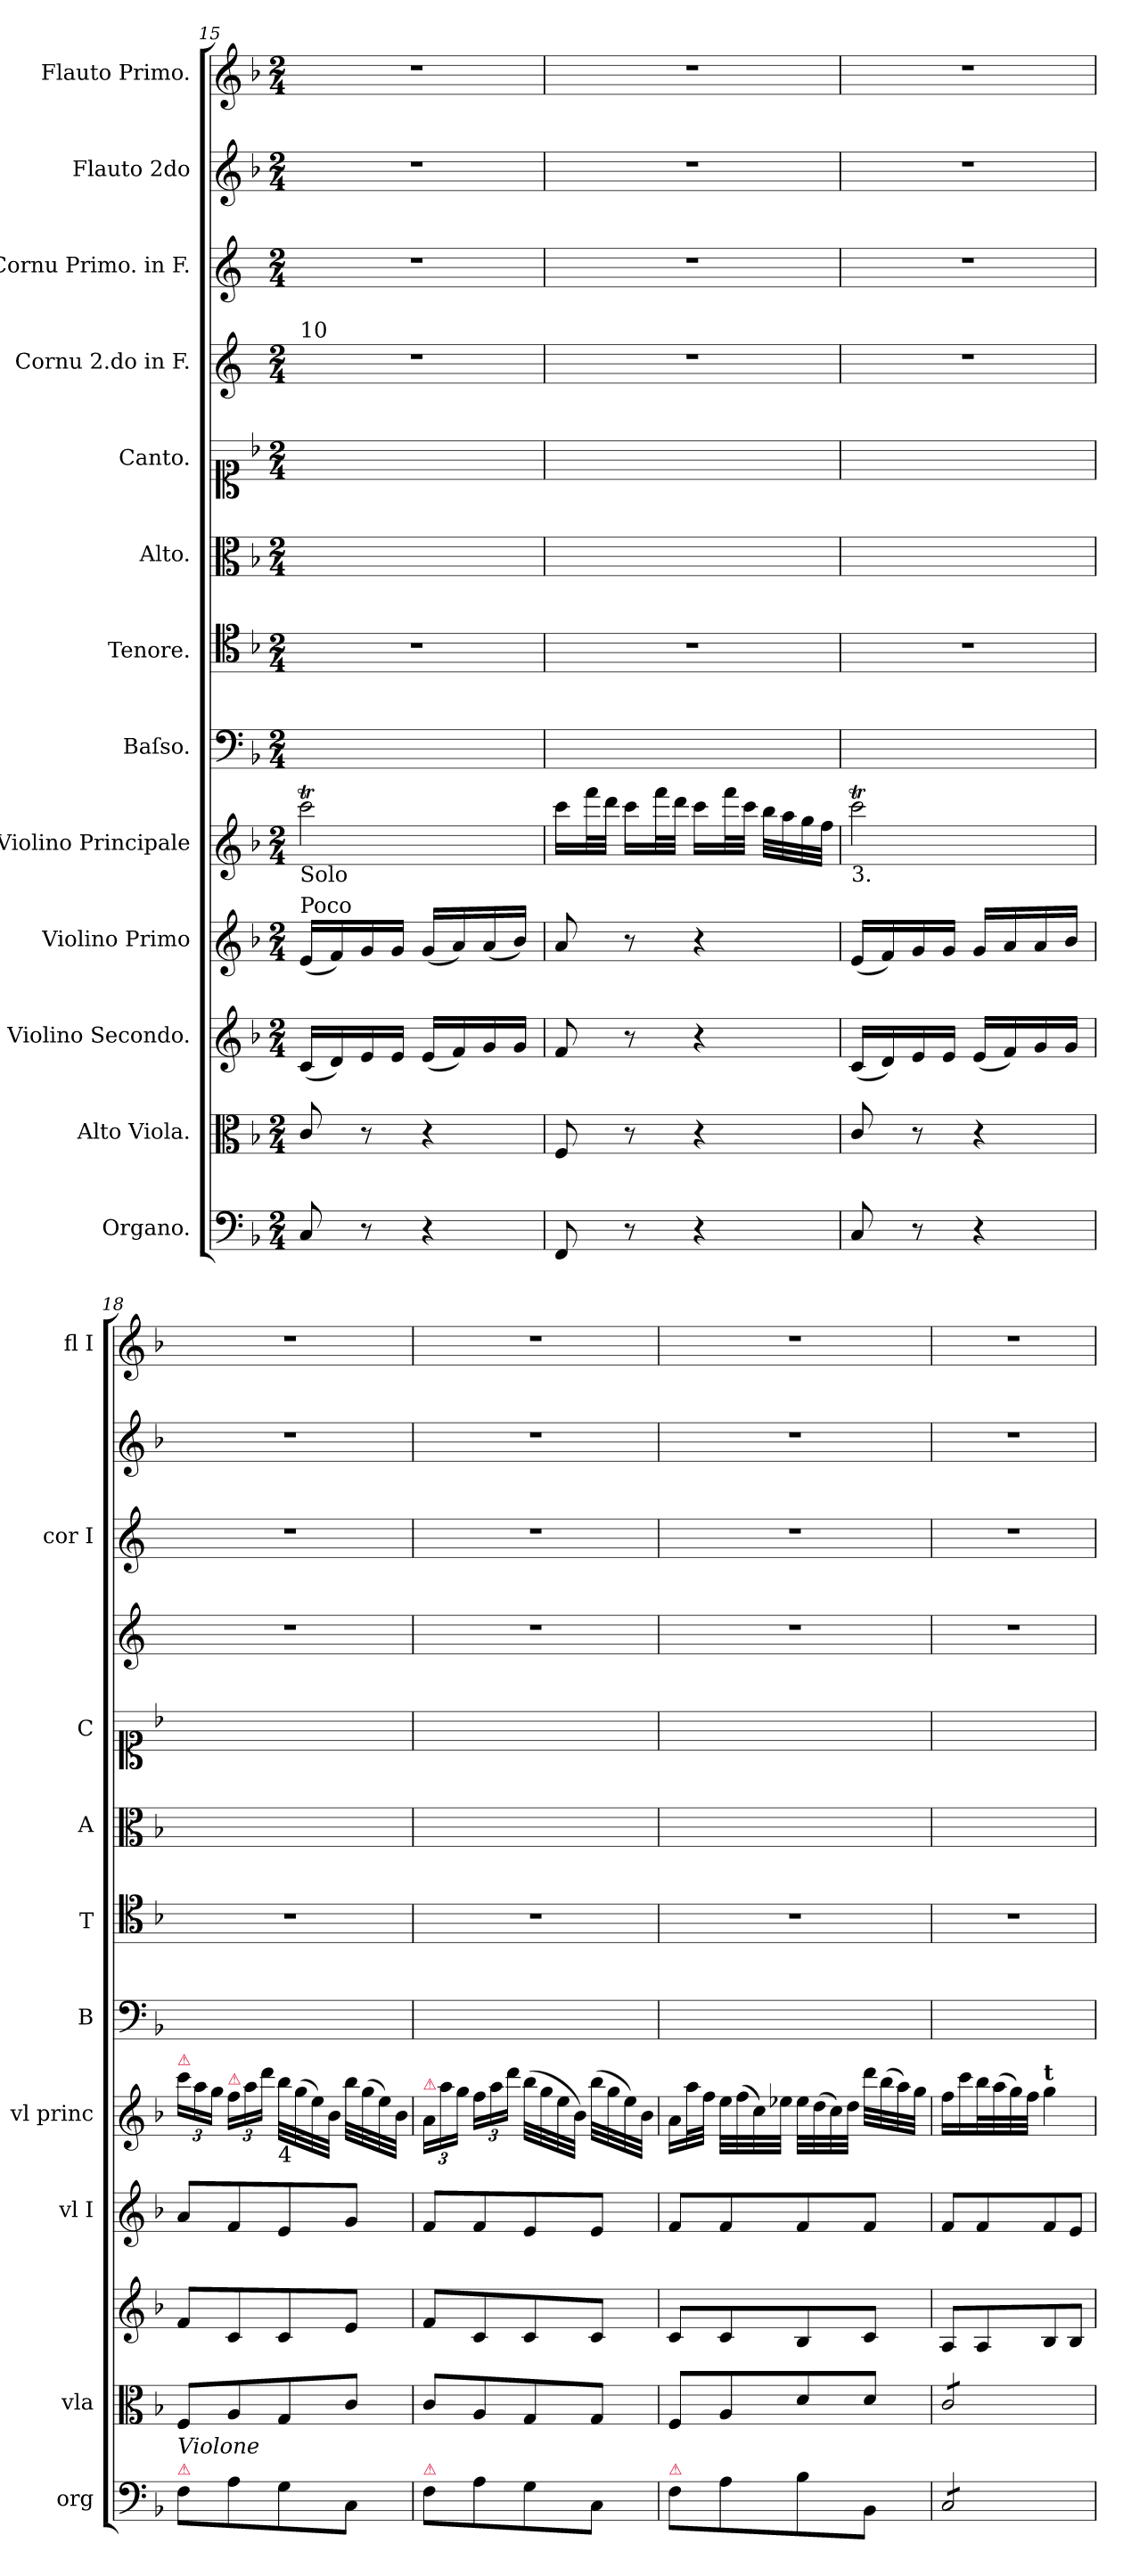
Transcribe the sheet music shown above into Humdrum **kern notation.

**kern	**dynam	**kern	**dynam	**kern	**dynam	**kern	**kern	**kern	**kern	**kern	**kern	**kern	**kern	**kern	**kern
*part13	*part13	*part12	*part12	*part11	*part11	*part10	*part9	*part8	*part7	*part6	*part5	*part4	*part3	*part2	*part1
*staff13	*staff13	*staff12	*staff12	*staff11	*staff11	*staff10	*staff9	*staff8	*staff7	*staff6	*staff5	*staff4	*staff3	*staff2	*staff1
*I"Organo.	*	*I"Alto Viola.	*	*I"Violino Secondo.	*	*I"Violino Primo	*I"Violino Principale	*I"Baſso.	*I"Tenore.	*I"Alto.	*I"Canto.	*I"Cornu 2.do in F.	*I"Cornu Primo. in F.	*I"Flauto 2do	*I"Flauto Primo.
*I'org	*	*I'vla	*	*	*	*I'vl I	*I'vl princ	*I'B	*I'T	*I'A	*I'C	*	*I'cor I	*	*I'fl I
*clefF4	*	*clefC3	*	*clefG2	*	*clefG2	*clefG2	*clefF4	*clefC4	*clefC3	*clefC1	*clefG2	*clefG2	*clefG2	*clefG2
*	*	*	*	*	*	*	*	*	*	*	*	*ITrd4c7	*ITrd4c7	*	*
*k[b-]	*	*k[b-]	*	*k[b-]	*	*k[b-]	*k[b-]	*k[b-]	*k[b-]	*k[b-]	*k[b-]	*k[b-]	*k[b-]	*k[b-]	*k[b-]
*F:	*	*F:	*	*F:	*	*F:	*F:	*F:	*F:	*F:	*F:	*F:	*F:	*F:	*F:
*M2/4	*	*M2/4	*	*M2/4	*	*M2/4	*M2/4	*M2/4	*M2/4	*M2/4	*M2/4	*M2/4	*M2/4	*M2/4	*M2/4
=15	=15	=15	=15	=15	=15	=15	=15	=15	=15	=15	=15	=15	=15	=15	=15
!	!	!	!	!	!	!	!	!	!	!	!	!LO:TX:a:t=10	!	!	!
!	!	!	!	!	!	!	!LO:TX:b:t=Solo	!	!	!	!	!	!	!	!
!	!	!	!	!	!	!LO:TX:a:t=Poco	!	!	!	!	!	!	!	!	!
!	!LO:DY:a	!	!LO:DY:a	!	!LO:DY:a	!	!	!	!	!	!	!	!	!	!
8C/	po	8c/	po	(16c/LL	po	(16e/LL	2cccT\	2ryy	2r	2ryy	2ryy	2r	2r	2r	2r
.	.	.	.	16d/)	.	16f/)	.	.	.	.	.	.	.	.	.
8r	.	8r	.	16e/	.	16g/	.	.	.	.	.	.	.	.	.
.	.	.	.	16e/JJ	.	16g/JJ	.	.	.	.	.	.	.	.	.
4r	.	4r	.	(16e/LL	.	(16g/LL	.	.	.	.	.	.	.	.	.
.	.	.	.	16f/)	.	16a/)	.	.	.	.	.	.	.	.	.
.	.	.	.	16g/	.	(16a/	.	.	.	.	.	.	.	.	.
.	.	.	.	16g/JJ	.	16b-/JJ)	.	.	.	.	.	.	.	.	.
=16	=16	=16	=16	=16	=16	=16	=16	=16	=16	=16	=16	=16	=16	=16	=16
8FF/	.	8F/	.	8f/	.	8a/	16ccc\LL	2ryy	2r	2ryy	2ryy	2r	2r	2r	2r
.	.	.	.	.	.	.	32fff\L	.	.	.	.	.	.	.	.
.	.	.	.	.	.	.	32ddd\JJJ	.	.	.	.	.	.	.	.
8r	.	8r	.	8r	.	8r	16ccc\LL	.	.	.	.	.	.	.	.
.	.	.	.	.	.	.	32fff\L	.	.	.	.	.	.	.	.
.	.	.	.	.	.	.	32ddd\JJJ	.	.	.	.	.	.	.	.
4r	.	4r	.	4r	.	4r	16ccc\LL	.	.	.	.	.	.	.	.
.	.	.	.	.	.	.	32fff\L	.	.	.	.	.	.	.	.
.	.	.	.	.	.	.	32ccc\JJJ	.	.	.	.	.	.	.	.
.	.	.	.	.	.	.	32bb-\LLL	.	.	.	.	.	.	.	.
.	.	.	.	.	.	.	32aa\	.	.	.	.	.	.	.	.
.	.	.	.	.	.	.	32gg\	.	.	.	.	.	.	.	.
.	.	.	.	.	.	.	32ff\JJJ	.	.	.	.	.	.	.	.
=17	=17	=17	=17	=17	=17	=17	=17	=17	=17	=17	=17	=17	=17	=17	=17
!	!	!	!	!	!	!	!LO:TX:b:t=3.	!	!	!	!	!	!	!	!
8C/	.	8c/	.	(16c/LL	.	(16e/LL	2cccT\	2ryy	2r	2ryy	2ryy	2r	2r	2r	2r
.	.	.	.	16d/)	.	16f/)	.	.	.	.	.	.	.	.	.
8r	.	8r	.	16e/	.	16g/	.	.	.	.	.	.	.	.	.
.	.	.	.	16e/JJ	.	16g/JJ	.	.	.	.	.	.	.	.	.
4r	.	4r	.	(16e/LL	.	16g/LL	.	.	.	.	.	.	.	.	.
.	.	.	.	16f/)	.	16a/	.	.	.	.	.	.	.	.	.
.	.	.	.	16g/	.	16a/	.	.	.	.	.	.	.	.	.
.	.	.	.	16g/JJ	.	16b-/JJ	.	.	.	.	.	.	.	.	.
=18	=18	=18	=18	=18	=18	=18	=18	=18	=18	=18	=18	=18	=18	=18	=18
!	!	!	!	!	!	!	!LO:TX:a:color=crimson:t=⚠	!	!	!	!	!	!	!	!
!LO:TX:a:color=crimson:t=⚠	!	!	!	!	!	!	!	!	!	!	!	!	!	!	!
!LO:TX:a:i:t=Violone	!	!	!	!	!	!	!	!	!	!	!	!	!	!	!
8F\L	.	8F/L	.	8f/L	.	8a/L	24ccc\LL	2ryy	2r	2ryy	2ryy	2r	2r	2r	2r
.	.	.	.	.	.	.	24aa\	.	.	.	.	.	.	.	.
.	.	.	.	.	.	.	24gg\JJ	.	.	.	.	.	.	.	.
!	!	!	!	!	!	!	!LO:TX:a:color=crimson:t=⚠	!	!	!	!	!	!	!	!
8A\	.	8A/	.	8c/	.	8f/	24ff\LL	.	.	.	.	.	.	.	.
.	.	.	.	.	.	.	24aa\	.	.	.	.	.	.	.	.
.	.	.	.	.	.	.	24ddd\JJ	.	.	.	.	.	.	.	.
!	!	!	!	!	!	!	!LO:TX:b:t=4	!	!	!	!	!	!	!	!
8G\	.	8G/	.	8c/	.	8e/	32bb-\LLL	.	.	.	.	.	.	.	.
.	.	.	.	.	.	.	(32gg\	.	.	.	.	.	.	.	.
.	.	.	.	.	.	.	32ee\)	.	.	.	.	.	.	.	.
.	.	.	.	.	.	.	32b-\JJJ	.	.	.	.	.	.	.	.
8C/J	.	8c/J	.	8e/J	.	8g/J	32bb-\LLL	.	.	.	.	.	.	.	.
.	.	.	.	.	.	.	(32gg\	.	.	.	.	.	.	.	.
.	.	.	.	.	.	.	32ee\)	.	.	.	.	.	.	.	.
.	.	.	.	.	.	.	32b-\JJJ	.	.	.	.	.	.	.	.
=19	=19	=19	=19	=19	=19	=19	=19	=19	=19	=19	=19	=19	=19	=19	=19
!	!	!	!	!	!	!	!LO:TX:a:color=crimson:t=⚠	!	!	!	!	!	!	!	!
!LO:TX:a:color=crimson:t=⚠	!	!	!	!	!	!	!	!	!	!	!	!	!	!	!
8F\L	.	8c/L	.	8f/L	.	8f/L	24a/LL	2ryy	2r	2ryy	2ryy	2r	2r	2r	2r
.	.	.	.	.	.	.	24aa\	.	.	.	.	.	.	.	.
.	.	.	.	.	.	.	24gg\JJ	.	.	.	.	.	.	.	.
8A\	.	8A/	.	8c/	.	8f/	24ff\LL	.	.	.	.	.	.	.	.
.	.	.	.	.	.	.	24aa\	.	.	.	.	.	.	.	.
.	.	.	.	.	.	.	24ddd\JJ	.	.	.	.	.	.	.	.
8G\	.	8G/	.	8c/	.	8e/	(32bb-\LLL	.	.	.	.	.	.	.	.
.	.	.	.	.	.	.	32gg\	.	.	.	.	.	.	.	.
.	.	.	.	.	.	.	32ee\	.	.	.	.	.	.	.	.
.	.	.	.	.	.	.	32b-\JJJ)	.	.	.	.	.	.	.	.
8C/J	.	8G/J	.	8c/J	.	8e/J	(32bb-\LLL	.	.	.	.	.	.	.	.
.	.	.	.	.	.	.	32gg\	.	.	.	.	.	.	.	.
.	.	.	.	.	.	.	32ee\)	.	.	.	.	.	.	.	.
.	.	.	.	.	.	.	32b-\JJJ	.	.	.	.	.	.	.	.
=20	=20	=20	=20	=20	=20	=20	=20	=20	=20	=20	=20	=20	=20	=20	=20
!LO:TX:a:color=crimson:t=⚠	!	!	!	!	!	!	!	!	!	!	!	!	!	!	!
8F\L	.	8F/L	.	8c/L	.	8f/L	16a/LL	2ryy	2r	2ryy	2ryy	2r	2r	2r	2r
.	.	.	.	.	.	.	32aa\L	.	.	.	.	.	.	.	.
.	.	.	.	.	.	.	32ff\JJJ	.	.	.	.	.	.	.	.
8A\	.	8A/	.	8c/	.	8f/	32ee\LLL	.	.	.	.	.	.	.	.
.	.	.	.	.	.	.	(32ff\	.	.	.	.	.	.	.	.
.	.	.	.	.	.	.	32cc\)	.	.	.	.	.	.	.	.
.	.	.	.	.	.	.	32ee-X\JJJ	.	.	.	.	.	.	.	.
8B-\	.	8d/	.	8B-/	.	8f/	32ee-\LLL	.	.	.	.	.	.	.	.
.	.	.	.	.	.	.	(32dd\	.	.	.	.	.	.	.	.
.	.	.	.	.	.	.	32cc\)	.	.	.	.	.	.	.	.
.	.	.	.	.	.	.	32dd\JJJ	.	.	.	.	.	.	.	.
8BB-/J	.	8d/J	.	8c/J	.	8f/J	32ddd\LLL	.	.	.	.	.	.	.	.
.	.	.	.	.	.	.	(32bb-\	.	.	.	.	.	.	.	.
.	.	.	.	.	.	.	32aa\)	.	.	.	.	.	.	.	.
.	.	.	.	.	.	.	32gg\JJJ	.	.	.	.	.	.	.	.
=21	=21	=21	=21	=21	=21	=21	=21	=21	=21	=21	=21	=21	=21	=21	=21
*tremolo	*	*	*	*	*	*	*	*	*	*	*	*	*	*	*
*	*	*tremolo	*	*	*	*	*	*	*	*	*	*	*	*	*
8C/L	.	8c/L	.	8A/L	.	8f/L	16ff\LL	2ryy	2r	2ryy	2ryy	2r	2r	2r	2r
.	.	.	.	.	.	.	16ccc\	.	.	.	.	.	.	.	.
8C/	.	8c/	.	8A/	.	8f/	32bb-\L	.	.	.	.	.	.	.	.
.	.	.	.	.	.	.	(32aa\	.	.	.	.	.	.	.	.
.	.	.	.	.	.	.	32gg\)	.	.	.	.	.	.	.	.
.	.	.	.	.	.	.	32ff\JJJ	.	.	.	.	.	.	.	.
!	!	!	!	!	!	!	!LO:TX:a:B:t=t	!	!	!	!	!	!	!	!
8C/	.	8c/	.	8B-/	.	8f/	4gg\	.	.	.	.	.	.	.	.
8C/J	.	8c/J	.	8B-/J	.	8e/J	.	.	.	.	.	.	.	.	.
*	*	*Xtremolo	*	*	*	*	*	*	*	*	*	*	*	*	*
*Xtremolo	*	*	*	*	*	*	*	*	*	*	*	*	*	*	*
=	=	=	=	=	=	=	=	=	=	=	=	=	=	=	=
*-	*-	*-	*-	*-	*-	*-	*-	*-	*-	*-	*-	*-	*-	*-	*-
